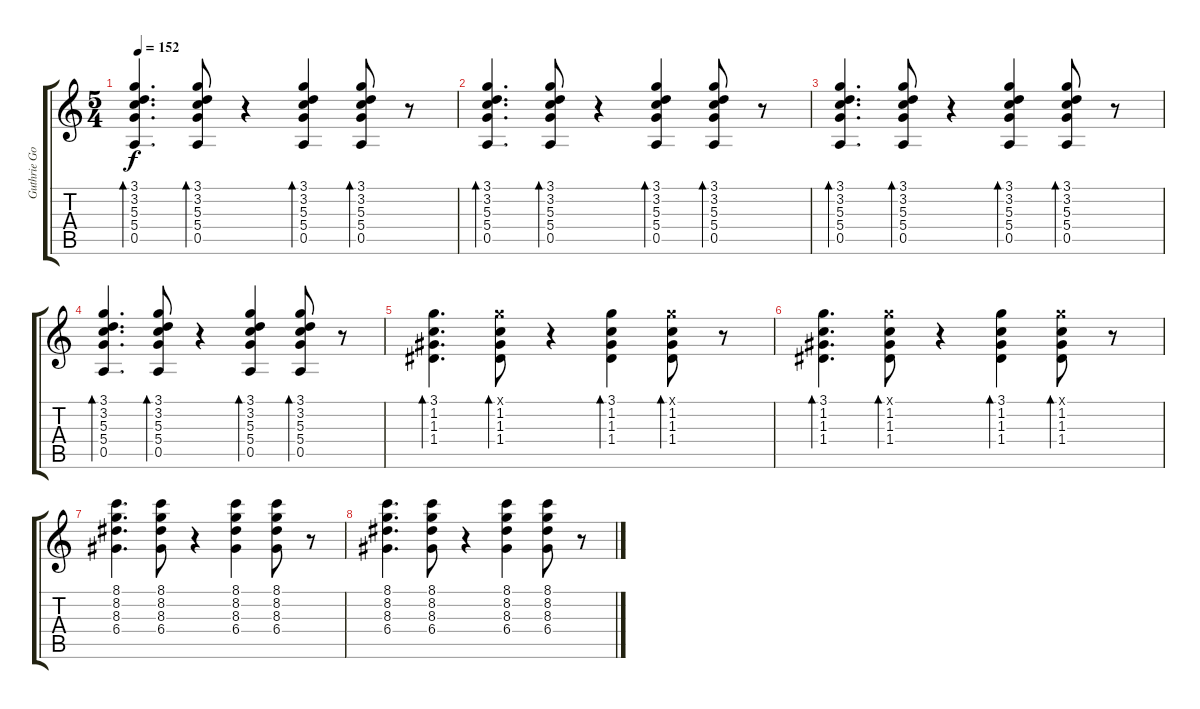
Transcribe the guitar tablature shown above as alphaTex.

\track ("Guthrie Govan" "Guthrie Go") {instrument electricguitarclean}
\staff {score tabs}
\tuning (E4 B3 G3 D3 A2 E2) {hide}
\ts (5 4)
\tempo 152
\clef g2
\ks c
(3.1 3.2 5.3 5.4 0.5).4{d bd 60 dy f volume 7 balance 4 instrument distortionguitar} (3.1 3.2 5.3 5.4 0.5).8{bd 60} r.4 (3.1 3.2 5.3 5.4 0.5).4{bd 60} (3.1 3.2 5.3 5.4 0.5).8{bd 60} r.8 |
(3.1 3.2 5.3 5.4 0.5).4{d bd 60} (3.1 3.2 5.3 5.4 0.5).8{bd 60} r.4 (3.1 3.2 5.3 5.4 0.5).4{bd 60} (3.1 3.2 5.3 5.4 0.5).8{bd 60} r.8 |
(3.1 3.2 5.3 5.4 0.5).4{d bd 60} (3.1 3.2 5.3 5.4 0.5).8{bd 60} r.4 (3.1 3.2 5.3 5.4 0.5).4{bd 60} (3.1 3.2 5.3 5.4 0.5).8{bd 60} r.8 |
(3.1 3.2 5.3 5.4 0.5).4{d bd 60} (3.1 3.2 5.3 5.4 0.5).8{bd 60} r.4 (3.1 3.2 5.3 5.4 0.5).4{bd 60} (3.1 3.2 5.3 5.4 0.5).8{bd 60} r.8 |
(3.1 1.2 1.3 1.4).4{d bd 60} (3.1{x} 1.2 1.3 1.4).8{bd 60} r.4 (3.1 1.2 1.3 1.4).4{bd 60} (3.1{x} 1.2 1.3 1.4).8{bd 60} r.8 |
(3.1 1.2 1.3 1.4).4{d bd 60} (3.1{x} 1.2 1.3 1.4).8{bd 60} r.4 (3.1 1.2 1.3 1.4).4{bd 60} (3.1{x} 1.2 1.3 1.4).8{bd 60} r.8 |
(8.1 8.2 8.3 6.4).4{d} (8.1 8.2 8.3 6.4).8 r.4 (8.1 8.2 8.3 6.4).4 (8.1 8.2 8.3 6.4).8 r.8 |
(8.1 8.2 8.3 6.4).4{d} (8.1 8.2 8.3 6.4).8 r.4 (8.1 8.2 8.3 6.4).4 (8.1 8.2 8.3 6.4).8 r.8
